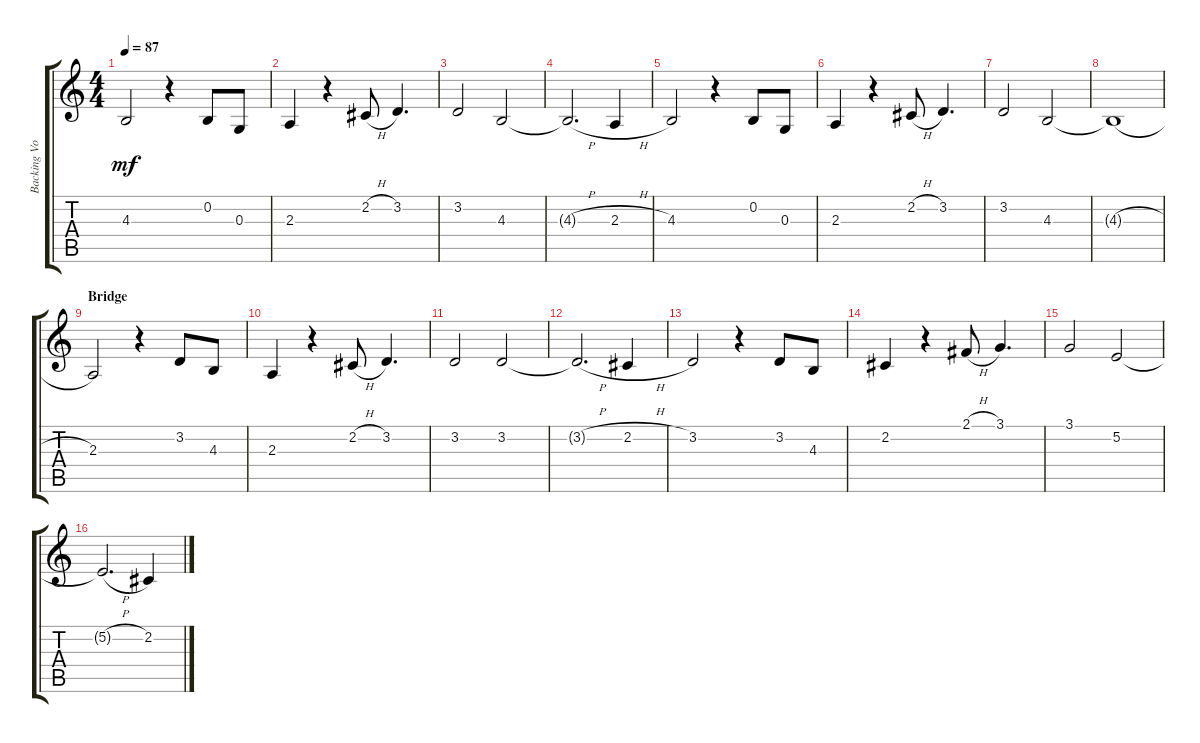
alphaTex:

\track ("Backing Vocals" "Backing Vo") {instrument choiraahs}
\staff {score tabs}
\tuning (E4 B3 G3 D3 A2 E2) {hide}
\ts (4 4)
\tempo 87
\clef g2
\ks c
4.3.2{dy mf} r.4 0.2.8 0.3.8 |
2.3.4 r.4 2.2{h}.8 3.2.4{d} |
3.2.2 4.3.2 |
4.3{h t}.2{d} 2.3{h}.4 |
4.3.2 r.4 0.2.8 0.3.8 |
2.3.4 r.4 2.2{h}.8 3.2.4{d} |
3.2.2 4.3.2 |
4.3{h t}.1 |
\section ("" "Bridge")
2.3.2 r.4 3.2.8 4.3.8 |
2.3.4 r.4 2.2{h}.8 3.2.4{d} |
3.2.2 3.2.2 |
3.2{h t}.2{d} 2.2{h}.4 |
3.2.2 r.4 3.2.8 4.3.8 |
2.2.4 r.4 2.1{h}.8 3.1.4{d} |
3.1.2 5.2.2 |
5.2{h t}.2{d} 2.2.4
